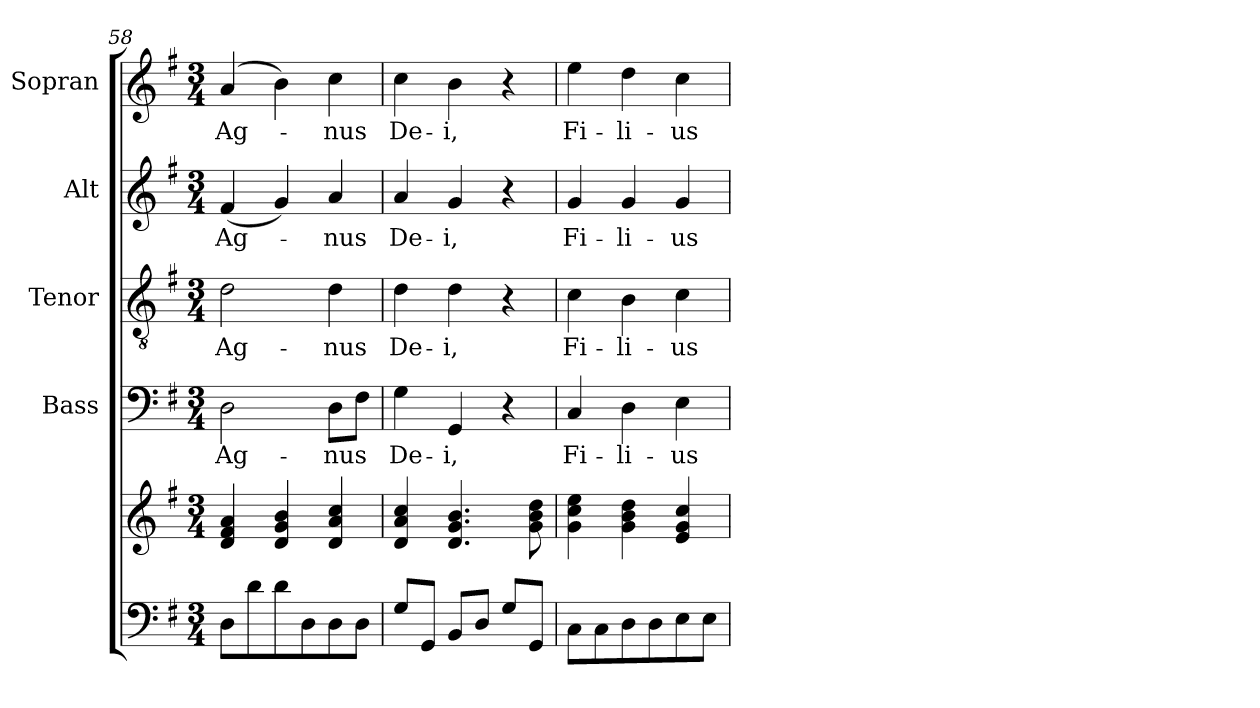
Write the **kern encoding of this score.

**kern	**kern	**kern	**text	**kern	**text	**kern	**text	**kern	**text
*part5	*part5	*part4	*part4	*part3	*part3	*part2	*part2	*part1	*part1
*staff6	*staff5	*staff4	*staff4	*staff3	*staff3	*staff2	*staff2	*staff1	*staff1
*	*	*I"Bass	*	*I"Tenor	*	*I"Alt	*	*I"Sopran	*
*	*	*I'B.	*	*I'T.	*	*I'A.	*	*I'S.	*
*clefF4	*clefG2	*clefF4	*	*clefGv2	*	*clefG2	*	*clefG2	*
*k[f#]	*k[f#]	*k[f#]	*	*k[f#]	*	*k[f#]	*	*k[f#]	*
*G:	*G:	*G:	*	*G:	*	*G:	*	*G:	*
*M3/4	*M3/4	*M3/4	*	*M3/4	*	*M3/4	*	*M3/4	*
=58	=58	=58	=58	=58	=58	=58	=58	=58	=58
!	!	!	!LO:LY:b	!	!LO:LY:b	!	!LO:LY:b	!	!LO:LY:b
8D\L	4d/ 4f#/ 4a/	2D\	Ag-	2d\	Ag-	(<4f#/	Ag-	(4a/	Ag-
8d\	.	.	.	.	.	.	.	.	.
8d\	4d/ 4g/ 4b/	.	.	.	.	4g/)	.	4b\)	.
8D\	.	.	.	.	.	.	.	.	.
!	!	!	!LO:LY:b	!	!LO:LY:b	!	!LO:LY:b	!	!LO:LY:b
8D\	4d/ 4a/ 4cc/	8D\L	-nus	4d\	-nus	4a/	-nus	4cc\	-nus
8D\J	.	8F#\J	.	.	.	.	.	.	.
=59	=59	=59	=59	=59	=59	=59	=59	=59	=59
!	!	!	!LO:LY:b	!	!LO:LY:b	!	!LO:LY:b	!	!LO:LY:b
8G/L	4d/ 4a/ 4cc/	4G\	De-	4d\	De-	4a/	De-	4cc\	De-
8GG/J	.	.	.	.	.	.	.	.	.
!	!	!	!LO:LY:b	!	!LO:LY:b	!	!LO:LY:b	!	!LO:LY:b
8BB/L	4.d/ 4.g/ 4.b/	4GG/	-i,	4d\	-i,	4g/	-i,	4b\	-i,
8D/J	.	.	.	.	.	.	.	.	.
8G/L	.	4r	.	4r	.	4r	.	4r	.
8GG/J	8g\ 8b\ 8dd\	.	.	.	.	.	.	.	.
=60	=60	=60	=60	=60	=60	=60	=60	=60	=60
!	!	!	!LO:LY:b	!	!LO:LY:b	!	!LO:LY:b	!	!LO:LY:b
8C\L	4g\ 4cc\ 4ee\	4C/	Fi-	4c\	Fi-	4g/	Fi-	4ee\	Fi-
8C\	.	.	.	.	.	.	.	.	.
!	!	!	!LO:LY:b	!	!LO:LY:b	!	!LO:LY:b	!	!LO:LY:b
8D\	4g\ 4b\ 4dd\	4D\	-li-	4B\	-li-	4g/	-li-	4dd\	-li-
8D\	.	.	.	.	.	.	.	.	.
!	!	!	!LO:LY:b	!	!LO:LY:b	!	!LO:LY:b	!	!LO:LY:b
8E\	4e/ 4g/ 4cc/	4E\	-us	4c\	-us	4g/	-us	4cc\	-us
8E\J	.	.	.	.	.	.	.	.	.
=	=	=	=	=	=	=	=	=	=
*-	*-	*-	*-	*-	*-	*-	*-	*-	*-
